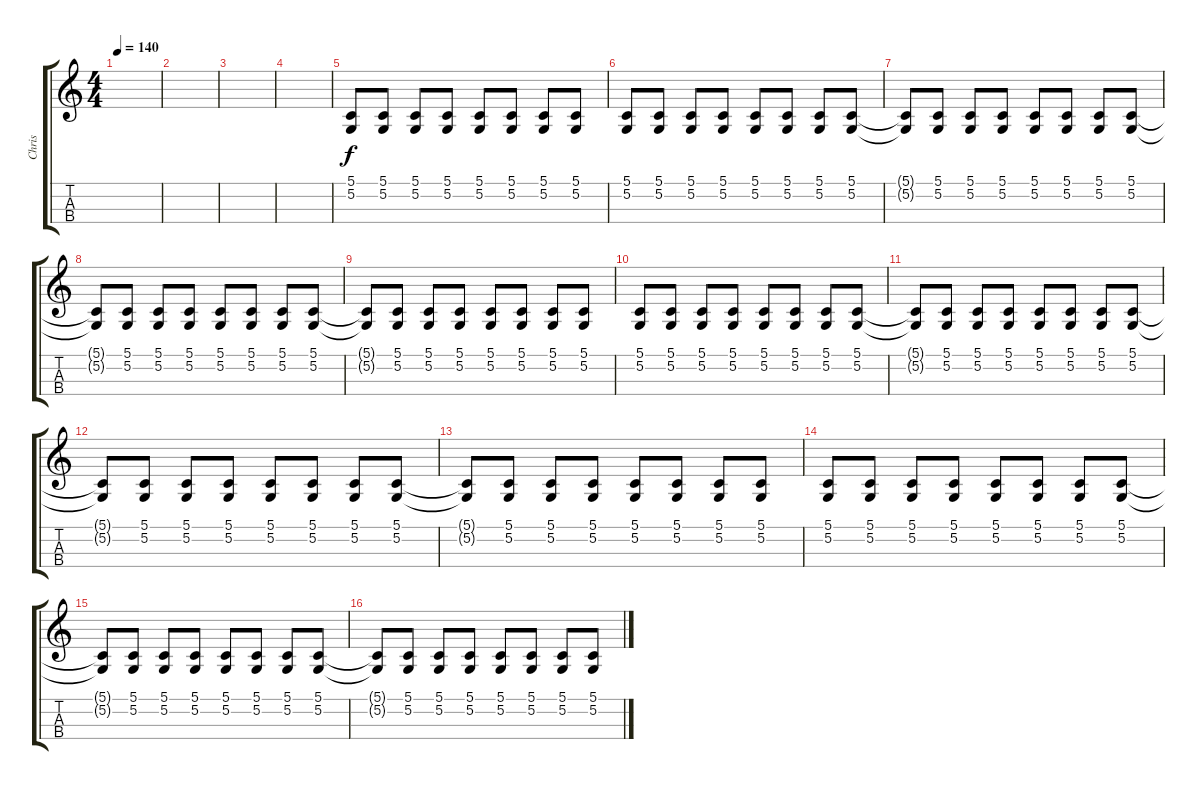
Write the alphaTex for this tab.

\track ("Chris" "Chris") {instrument melodictom}
\staff {score tabs}
\tuning (G3 D3 A2 E2) {hide}
\ts (4 4)
\tempo 140
\clef g2
\ks c
|
|
|
|
(5.1 5.2).8 (5.1 5.2).8 (5.1 5.2).8 (5.1 5.2).8 (5.1 5.2).8 (5.1 5.2).8 (5.1 5.2).8 (5.1 5.2).8 |
(5.1 5.2).8 (5.1 5.2).8 (5.1 5.2).8 (5.1 5.2).8 (5.1 5.2).8 (5.1 5.2).8 (5.1 5.2).8 (5.1 5.2).8 |
(5.1{t} 5.2{t}).8 (5.1 5.2).8 (5.1 5.2).8 (5.1 5.2).8 (5.1 5.2).8 (5.1 5.2).8 (5.1 5.2).8 (5.1 5.2).8 |
(5.1{t} 5.2{t}).8 (5.1 5.2).8 (5.1 5.2).8 (5.1 5.2).8 (5.1 5.2).8 (5.1 5.2).8 (5.1 5.2).8 (5.1 5.2).8 |
(5.1{t} 5.2{t}).8 (5.1 5.2).8 (5.1 5.2).8 (5.1 5.2).8 (5.1 5.2).8 (5.1 5.2).8 (5.1 5.2).8 (5.1 5.2).8 |
(5.1 5.2).8 (5.1 5.2).8 (5.1 5.2).8 (5.1 5.2).8 (5.1 5.2).8 (5.1 5.2).8 (5.1 5.2).8 (5.1 5.2).8 |
(5.1{t} 5.2{t}).8 (5.1 5.2).8 (5.1 5.2).8 (5.1 5.2).8 (5.1 5.2).8 (5.1 5.2).8 (5.1 5.2).8 (5.1 5.2).8 |
(5.1{t} 5.2{t}).8 (5.1 5.2).8 (5.1 5.2).8 (5.1 5.2).8 (5.1 5.2).8 (5.1 5.2).8 (5.1 5.2).8 (5.1 5.2).8 |
(5.1{t} 5.2{t}).8 (5.1 5.2).8 (5.1 5.2).8 (5.1 5.2).8 (5.1 5.2).8 (5.1 5.2).8 (5.1 5.2).8 (5.1 5.2).8 |
(5.1 5.2).8 (5.1 5.2).8 (5.1 5.2).8 (5.1 5.2).8 (5.1 5.2).8 (5.1 5.2).8 (5.1 5.2).8 (5.1 5.2).8 |
(5.1{t} 5.2{t}).8 (5.1 5.2).8 (5.1 5.2).8 (5.1 5.2).8 (5.1 5.2).8 (5.1 5.2).8 (5.1 5.2).8 (5.1 5.2).8 |
(5.1{t} 5.2{t}).8 (5.1 5.2).8 (5.1 5.2).8 (5.1 5.2).8 (5.1 5.2).8 (5.1 5.2).8 (5.1 5.2).8 (5.1 5.2).8
